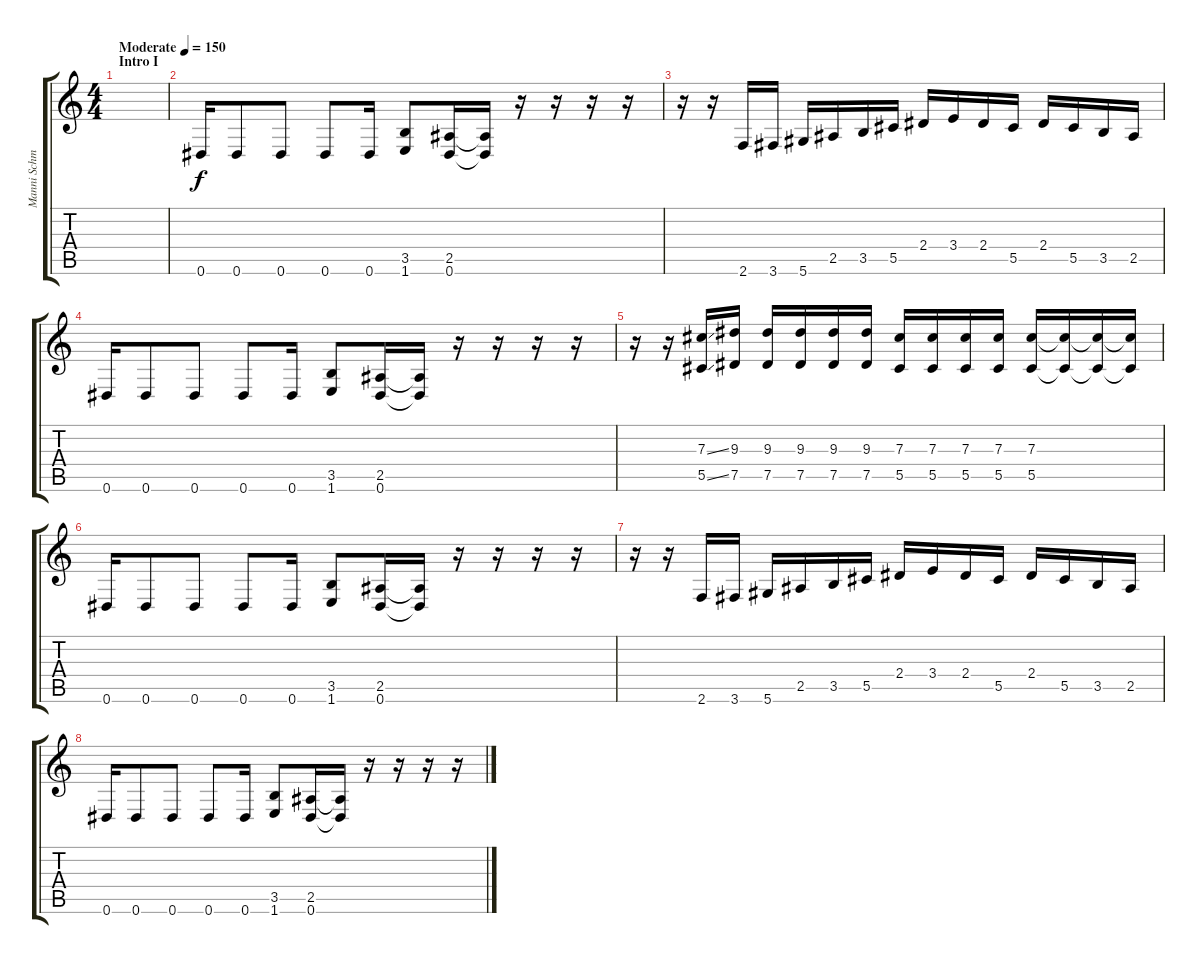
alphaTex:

\track ("Manni Schmidt" "Manni Schm") {instrument distortionguitar}
\staff {score tabs}
\tuning (Eb4 Bb3 Gb3 Db3 Ab2 Eb2) {hide}
\ts (4 4)
\section ("" "Intro I")
\tempo (150 "Moderate")
\clef g2
\ks c
|
0.6.16 0.6.8 0.6.8 0.6.8 0.6.16 (3.5 1.6).8 (2.5 0.6).16 (2.5{t} 0.6{t}).16 r.16 r.16 r.16 r.16 |
r.16 r.16 2.6.16 3.6.16 5.6.16 2.5.16 3.5.16 5.5.16 2.4.16 3.4.16 2.4.16 5.5.16 2.4.16 5.5.16 3.5.16 2.5.16 |
0.6.16 0.6.8 0.6.8 0.6.8 0.6.16 (3.5 1.6).8 (2.5 0.6).16 (2.5{t} 0.6{t}).16 r.16 r.16 r.16 r.16 |
r.16 r.16 (7.3{ss} 5.5{ss}).16 (9.3 7.5).16 (9.3 7.5).16 (9.3 7.5).16 (9.3 7.5).16 (9.3 7.5).16 (7.3 5.5).16 (7.3 5.5).16 (7.3 5.5).16 (7.3 5.5).16 (7.3 5.5).16 (7.3{t} 5.5{t}).16 (7.3{t} 5.5{t}).16 (7.3{t} 5.5{t}).16 |
0.6.16 0.6.8 0.6.8 0.6.8 0.6.16 (3.5 1.6).8 (2.5 0.6).16 (2.5{t} 0.6{t}).16 r.16 r.16 r.16 r.16 |
r.16 r.16 2.6.16 3.6.16 5.6.16 2.5.16 3.5.16 5.5.16 2.4.16 3.4.16 2.4.16 5.5.16 2.4.16 5.5.16 3.5.16 2.5.16 |
0.6.16 0.6.8 0.6.8 0.6.8 0.6.16 (3.5 1.6).8 (2.5 0.6).16 (2.5{t} 0.6{t}).16 r.16 r.16 r.16 r.16
